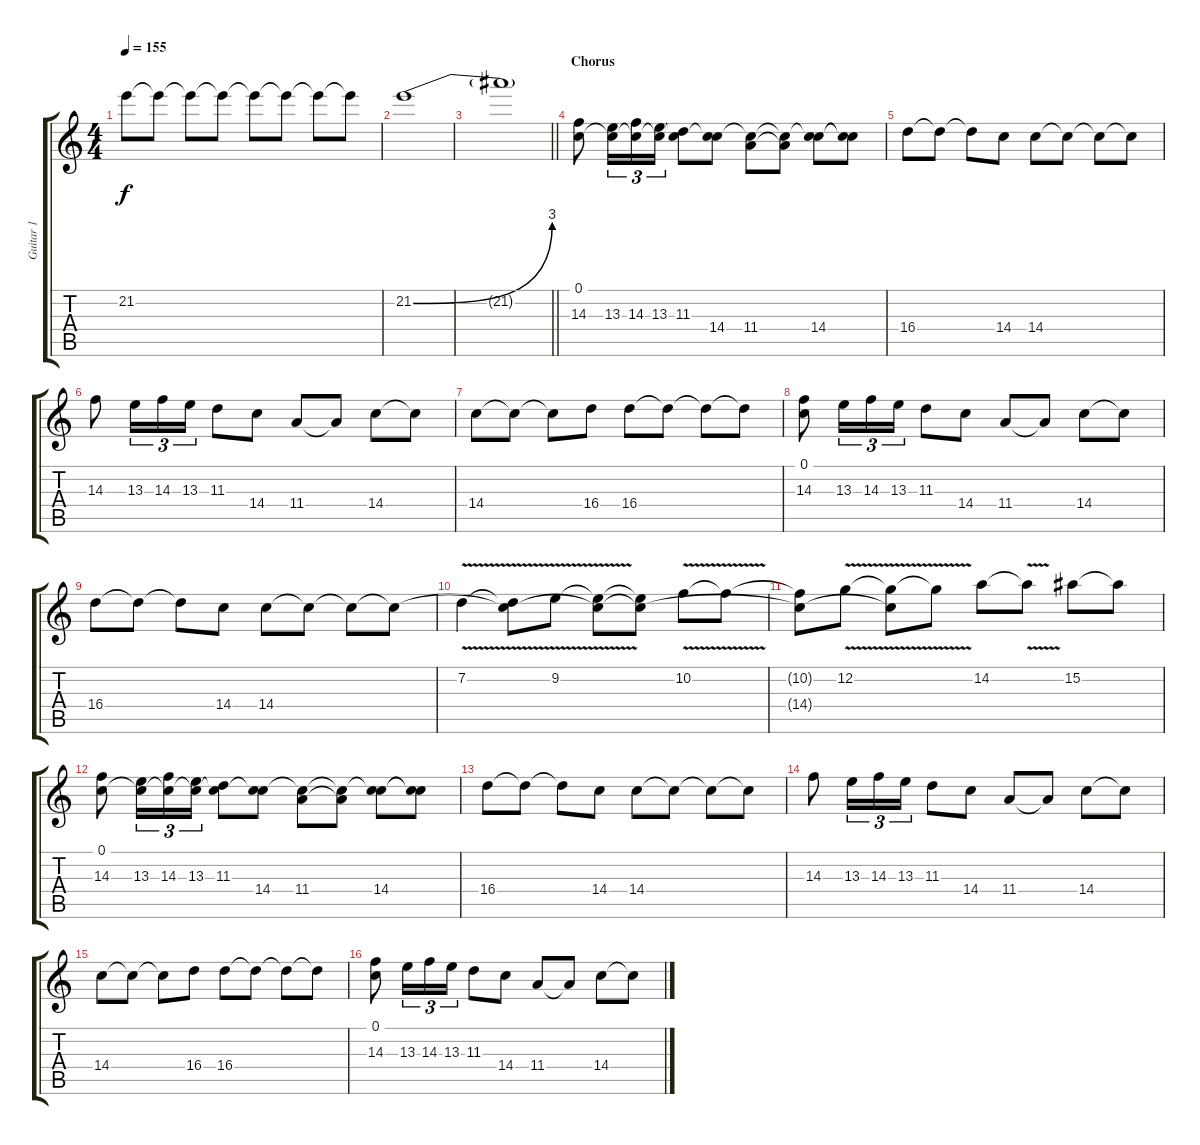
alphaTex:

\track ("Guitar 1" "Guitar 1") {instrument distortionguitar}
\staff {score tabs}
\tuning (C4 G3 Eb3 Bb2 F2 C2) {hide}
\ts (4 4)
\tempo 155
\clef g2
\ks c
21.2{t}.8{dy f} 21.2{t}.8 21.2{t}.8 21.2{t}.8 21.2{t}.8 21.2{t}.8 21.2{t}.8 21.2{t}.8 |
21.2{be (bend 0 0 60 12)}.1 |
\barLineRight lightlight
21.2{t}.1 |
\section ("" "Chorus")
(0.1 14.3).8 (0.1{t} 13.3).16{tu (3 2)} (0.1{t} 14.3).16{tu (3 2)} (0.1{t} 13.3).16{tu (3 2)} (0.1{t} 11.3).8 (0.1{t} 14.4).8 (0.1{t} 11.4).8 (0.1{t} 11.4{t}).8 (0.1{t} 14.4).8 (0.1{t} 14.4{t}).8 |
16.4.8 16.4{t}.8 16.4{t}.8 14.4.8 14.4.8 14.4{t}.8 14.4{t}.8 14.4{t}.8 |
14.3.8 13.3.16{tu (3 2)} 14.3.16{tu (3 2)} 13.3.16{tu (3 2)} 11.3.8 14.4.8 11.4.8 11.4{t}.8 14.4.8 14.4{t}.8 |
14.4.8 14.4{t}.8 14.4{t}.8 16.4.8 16.4.8 16.4{t}.8 16.4{t}.8 16.4{t}.8 |
(0.1 14.3).8 13.3.16{tu (3 2)} 14.3.16{tu (3 2)} 13.3.16{tu (3 2)} 11.3.8 14.4.8 11.4.8 11.4{t}.8 14.4.8 14.4{t}.8 |
16.4.8 16.4{t}.8 16.4{t}.8 14.4.8 14.4.8 14.4{t}.8 14.4{t}.8 14.4{t}.8 |
7.2{v}.4 (7.2{t} 14.4{t}).8 9.2{v}.8 (9.2{t} 14.4{t}).8 (9.2{t} 14.4{t}).8 10.2{v}.8 10.2{t}.8 |
(10.2{t} 14.4{t}).8 12.2{v}.8 (12.2{t} 14.4{t}).8 12.2{v t}.8 14.2.8 14.2{v t}.8 15.2.8 15.2{t}.8 |
(0.1 14.3).8 (0.1{t} 13.3).16{tu (3 2)} (0.1{t} 14.3).16{tu (3 2)} (0.1{t} 13.3).16{tu (3 2)} (0.1{t} 11.3).8 (0.1{t} 14.4).8 (0.1{t} 11.4).8 (0.1{t} 11.4{t}).8 (0.1{t} 14.4).8 (0.1{t} 14.4{t}).8 |
16.4.8 16.4{t}.8 16.4{t}.8 14.4.8 14.4.8 14.4{t}.8 14.4{t}.8 14.4{t}.8 |
14.3.8 13.3.16{tu (3 2)} 14.3.16{tu (3 2)} 13.3.16{tu (3 2)} 11.3.8 14.4.8 11.4.8 11.4{t}.8 14.4.8 14.4{t}.8 |
14.4.8 14.4{t}.8 14.4{t}.8 16.4.8 16.4.8 16.4{t}.8 16.4{t}.8 16.4{t}.8 |
(0.1 14.3).8 13.3.16{tu (3 2)} 14.3.16{tu (3 2)} 13.3.16{tu (3 2)} 11.3.8 14.4.8 11.4.8 11.4{t}.8 14.4.8 14.4{t}.8
